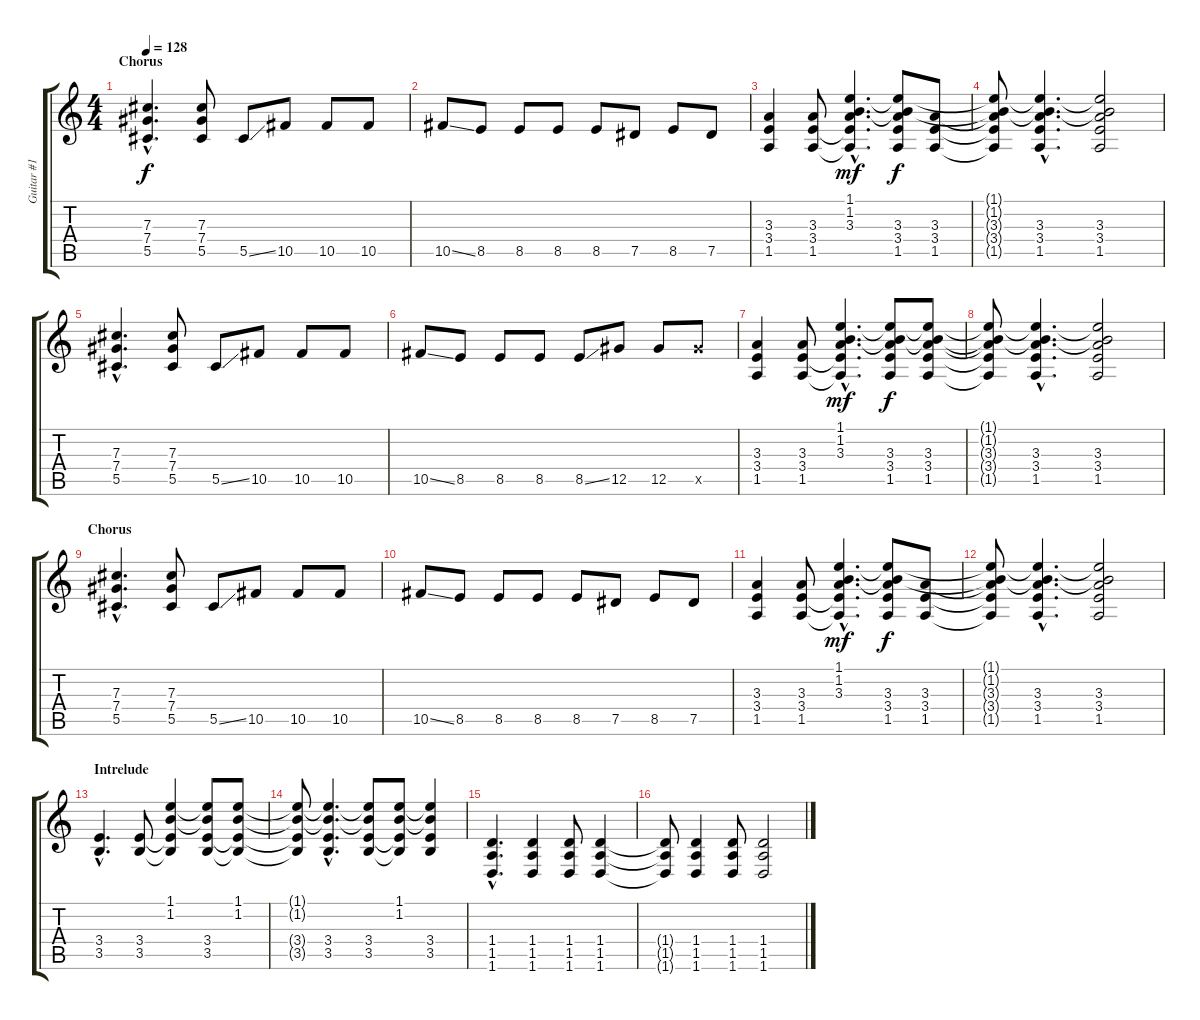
\track ("Guitar #1 - Pat Callahan" "Guitar #1 ") {instrument electricguitarclean}
\staff {score tabs}
\tuning (Eb4 Bb3 Gb3 Db3 Ab2 Db2) {hide}
\ts (4 4)
\section ("" "Chorus")
\tempo 128
\clef g2
\ks c
(7.3{hac} 7.4{hac} 5.5{hac}).4{d dy f} (7.3 7.4 5.5).8 5.5{ss}.8 10.5.8 10.5.8 10.5.8 |
10.5{ss}.8 8.5.8 8.5.8 8.5.8 8.5.8 7.5.8 8.5.8 7.5.8 |
(3.3 3.4 1.5).4 (3.3 3.4 1.5).8 (1.1{hac} 1.2{hac} 3.3{hac} 3.4{hac t} 1.5{hac t}).4{d dy mf} (1.1{t} 1.2{t} 3.3 3.4 1.5).8{dy f} (3.3 3.4 1.5).8 |
(1.1{t} 1.2{t} 3.3{t} 3.4{t} 1.5{t}).8 (1.1{hac t} 1.2{hac t} 3.3{hac} 3.4{hac} 1.5{hac}).4{d} (1.1{t} 1.2{t} 3.3 3.4 1.5).2 |
(7.3{hac} 7.4{hac} 5.5{hac}).4{d} (7.3 7.4 5.5).8 5.5{ss}.8 10.5.8 10.5.8 10.5.8 |
10.5{ss}.8 8.5.8 8.5.8 8.5.8 8.5{ss}.8 12.5.8 12.5.8 12.5{x}.8 |
(3.3 3.4 1.5).4 (3.3 3.4 1.5).8 (1.1{hac} 1.2{hac} 3.3{hac} 3.4{hac t} 1.5{hac t}).4{d dy mf} (1.1{t} 1.2{t} 3.3 3.4 1.5).8{dy f} (1.1{t} 1.2{t} 3.3 3.4 1.5).8 |
(1.1{t} 1.2{t} 3.3{t} 3.4{t} 1.5{t}).8 (1.1{hac t} 1.2{hac t} 3.3{hac} 3.4{hac} 1.5{hac}).4{d} (1.1{t} 1.2{t} 3.3 3.4 1.5).2 |
\section ("" "Chorus")
(7.3{hac} 7.4{hac} 5.5{hac}).4{d} (7.3 7.4 5.5).8 5.5{ss}.8 10.5.8 10.5.8 10.5.8 |
10.5{ss}.8 8.5.8 8.5.8 8.5.8 8.5.8 7.5.8 8.5.8 7.5.8 |
(3.3 3.4 1.5).4 (3.3 3.4 1.5).8 (1.1{hac} 1.2{hac} 3.3{hac} 3.4{hac t} 1.5{hac t}).4{d dy mf} (1.1{t} 1.2{t} 3.3 3.4 1.5).8{dy f} (3.3 3.4 1.5).8 |
(1.1{t} 1.2{t} 3.3{t} 3.4{t} 1.5{t}).8 (1.1{hac t} 1.2{hac t} 3.3{hac} 3.4{hac} 1.5{hac}).4{d} (1.1{t} 1.2{t} 3.3 3.4 1.5).2 |
\section ("" "Intrelude")
(3.4{hac} 3.5{hac}).4{d} (3.4 3.5).8 (1.1 1.2 3.4{t} 3.5{t}).4 (1.1{t} 1.2{t} 3.4 3.5).8 (1.1 1.2 3.4{t} 3.5{t}).8 |
(1.1{t} 1.2{t} 3.4{t} 3.5{t}).8 (1.1{hac t} 1.2{hac t} 3.4{hac} 3.5{hac}).4{d} (1.1{t} 1.2{t} 3.4 3.5).8 (1.1 1.2 3.4{t} 3.5{t}).8 (1.1{t} 1.2{t} 3.4 3.5).4 |
(1.4{hac} 1.5{hac} 1.6{hac}).4{d} (1.4 1.5 1.6).4 (1.4 1.5 1.6).8 (1.4 1.5 1.6).4 |
(1.4{t} 1.5{t} 1.6{t}).8 (1.4 1.5 1.6).4 (1.4 1.5 1.6).8 (1.4 1.5 1.6).2
